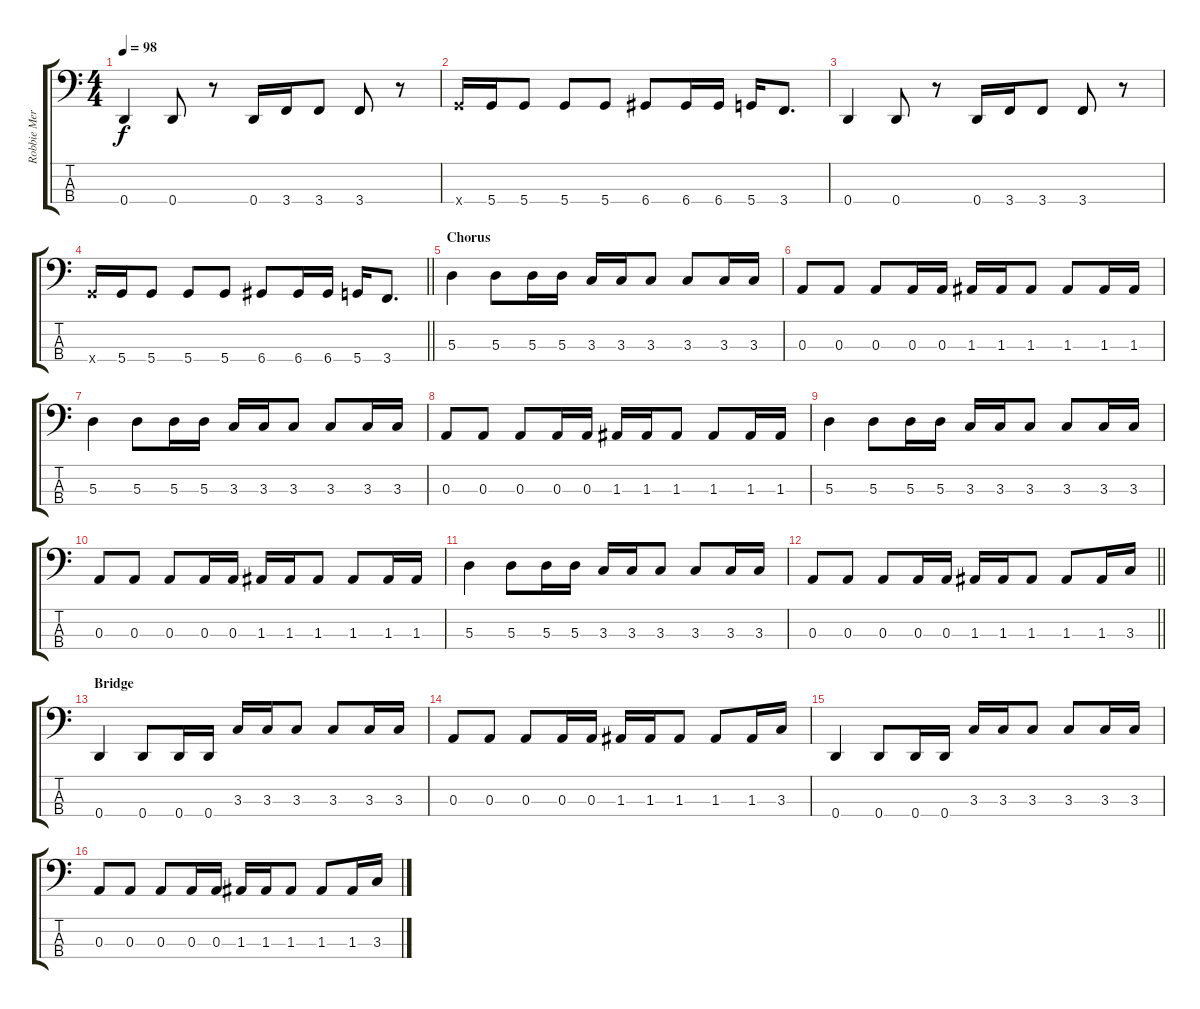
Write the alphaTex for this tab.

\track ("Robbie Merill - Bass" "Robbie Mer") {instrument electricbassfinger}
\staff {score tabs}
\tuning (G2 D2 A1 D1) {hide}
\ts (4 4)
\tempo 98
\clef f4
\ks c
0.4.4{dy f} 0.4.8 r.8 0.4.16 3.4.16 3.4.8 3.4.8 r.8 |
5.4{x}.16 5.4.16 5.4.8 5.4.8 5.4.8 6.4.8 6.4.16 6.4.16 5.4.16 3.4.8{d} |
0.4.4 0.4.8 r.8 0.4.16 3.4.16 3.4.8 3.4.8 r.8 |
\barLineRight lightlight
5.4{x}.16 5.4.16 5.4.8 5.4.8 5.4.8 6.4.8 6.4.16 6.4.16 5.4.16 3.4.8{d} |
\section ("" "Chorus")
5.3.4 5.3.8 5.3.16 5.3.16 3.3.16 3.3.16 3.3.8 3.3.8 3.3.16 3.3.16 |
0.3.8 0.3.8 0.3.8 0.3.16 0.3.16 1.3.16 1.3.16 1.3.8 1.3.8 1.3.16 1.3.16 |
5.3.4 5.3.8 5.3.16 5.3.16 3.3.16 3.3.16 3.3.8 3.3.8 3.3.16 3.3.16 |
0.3.8 0.3.8 0.3.8 0.3.16 0.3.16 1.3.16 1.3.16 1.3.8 1.3.8 1.3.16 1.3.16 |
5.3.4 5.3.8 5.3.16 5.3.16 3.3.16 3.3.16 3.3.8 3.3.8 3.3.16 3.3.16 |
0.3.8 0.3.8 0.3.8 0.3.16 0.3.16 1.3.16 1.3.16 1.3.8 1.3.8 1.3.16 1.3.16 |
5.3.4 5.3.8 5.3.16 5.3.16 3.3.16 3.3.16 3.3.8 3.3.8 3.3.16 3.3.16 |
\barLineRight lightlight
0.3.8 0.3.8 0.3.8 0.3.16 0.3.16 1.3.16 1.3.16 1.3.8 1.3.8 1.3.16 3.3.16 |
\section ("" "Bridge")
0.4.4 0.4.8 0.4.16 0.4.16 3.3.16 3.3.16 3.3.8 3.3.8 3.3.16 3.3.16 |
0.3.8 0.3.8 0.3.8 0.3.16 0.3.16 1.3.16 1.3.16 1.3.8 1.3.8 1.3.16 3.3.16 |
0.4.4 0.4.8 0.4.16 0.4.16 3.3.16 3.3.16 3.3.8 3.3.8 3.3.16 3.3.16 |
0.3.8 0.3.8 0.3.8 0.3.16 0.3.16 1.3.16 1.3.16 1.3.8 1.3.8 1.3.16 3.3.16
